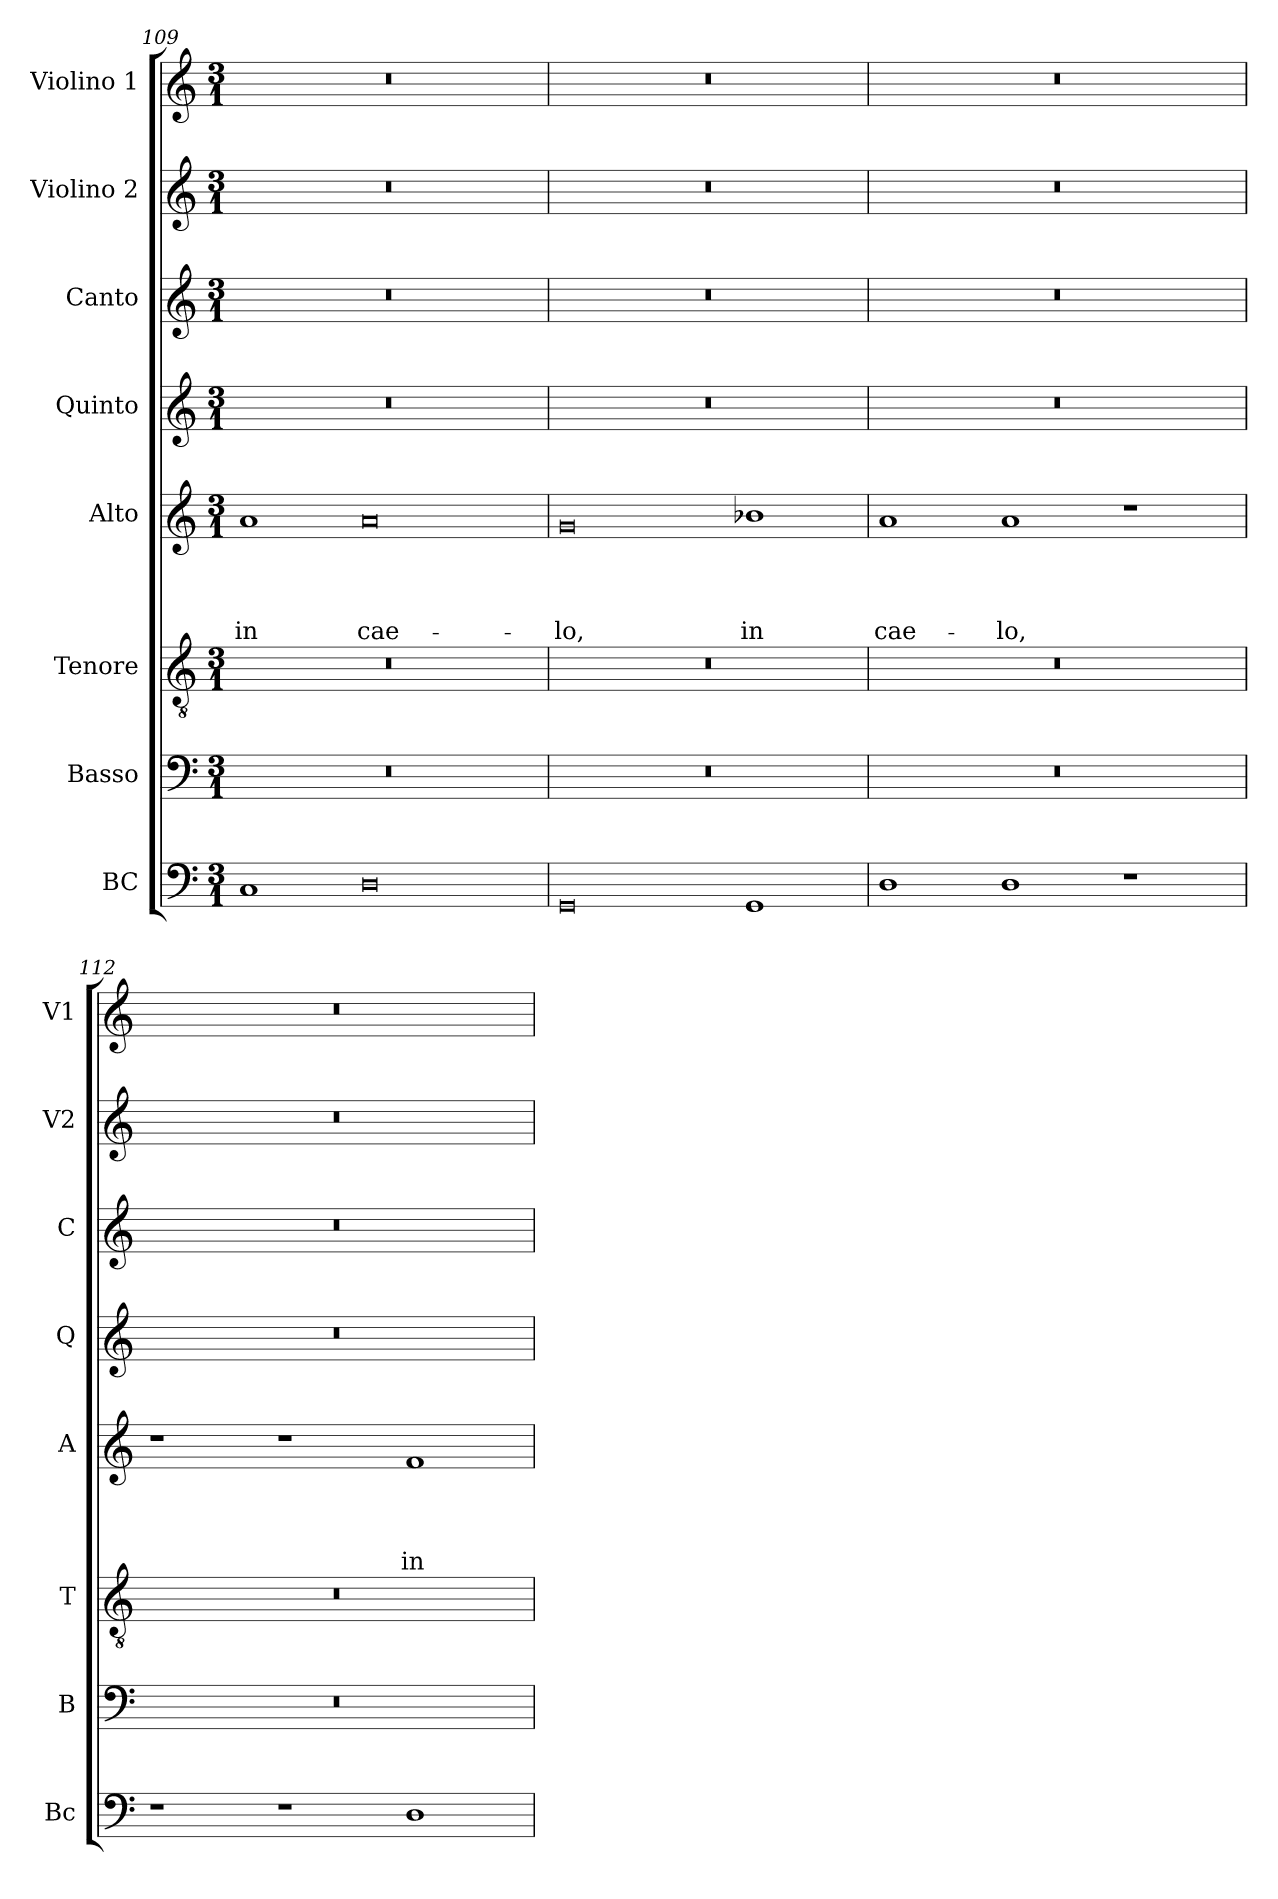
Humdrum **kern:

**kern	**kern	**kern	**kern	**text	**text	**text	**text	**kern	**kern	**kern	**kern
*part8	*part7	*part6	*part5	*part5	*part5	*part5	*part5	*part4	*part3	*part2	*part1
*staff8	*staff7	*staff6	*staff5	*staff5	*staff5	*staff5	*staff5	*staff4	*staff3	*staff2	*staff1
*I"BC	*I"Basso	*I"Tenore	*I"Alto	*	*	*	*	*I"Quinto	*I"Canto	*I"Violino 2	*I"Violino 1
*I'Bc	*I'B	*I'T	*I'A	*	*	*	*	*I'Q	*I'C	*I'V2	*I'V1
*clefF4	*clefF4	*clefGv2	*clefG2	*	*	*	*	*clefG2	*clefG2	*clefG2	*clefG2
*k[]	*k[]	*k[]	*k[]	*	*	*	*	*k[]	*k[]	*k[]	*k[]
*C:	*C:	*C:	*C:	*	*	*	*	*C:	*C:	*C:	*C:
*M3/1	*M3/1	*M3/1	*M3/1	*	*	*	*	*M3/1	*M3/1	*M3/1	*M3/1
=109	=109	=109	=109	=109	=109	=109	=109	=109	=109	=109	=109
!	!	!	!	!	!	!	!LO:LY:b	!	!	!	!
1C	0.r	0.r	1a	.	.	.	in	0.r	0.r	0.r	0.r
!	!	!	!	!	!	!	!LO:LY:b	!	!	!	!
0D	.	.	0a	.	.	.	cae-	.	.	.	.
=110	=110	=110	=110	=110	=110	=110	=110	=110	=110	=110	=110
!	!	!	!	!	!	!	!LO:LY:b	!	!	!	!
0GG	0.r	0.r	0g	.	.	.	-lo,	0.r	0.r	0.r	0.r
!	!	!	!	!	!	!	!LO:LY:b	!	!	!	!
1GG	.	.	1b-X	.	.	.	in	.	.	.	.
=111	=111	=111	=111	=111	=111	=111	=111	=111	=111	=111	=111
!	!	!	!	!	!	!	!LO:LY:b	!	!	!	!
1D	0.r	0.r	1a	.	.	.	cae-	0.r	0.r	0.r	0.r
!	!	!	!	!	!	!	!LO:LY:b	!	!	!	!
1D	.	.	1a	.	.	.	-lo,	.	.	.	.
1r	.	.	1r	.	.	.	.	.	.	.	.
=112	=112	=112	=112	=112	=112	=112	=112	=112	=112	=112	=112
1r	0.r	0.r	1r	.	.	.	.	0.r	0.r	0.r	0.r
1r	.	.	1r	.	.	.	.	.	.	.	.
!	!	!	!	!	!	!	!LO:LY:b	!	!	!	!
1D	.	.	1f	.	.	.	in	.	.	.	.
=	=	=	=	=	=	=	=	=	=	=	=
*-	*-	*-	*-	*-	*-	*-	*-	*-	*-	*-	*-
